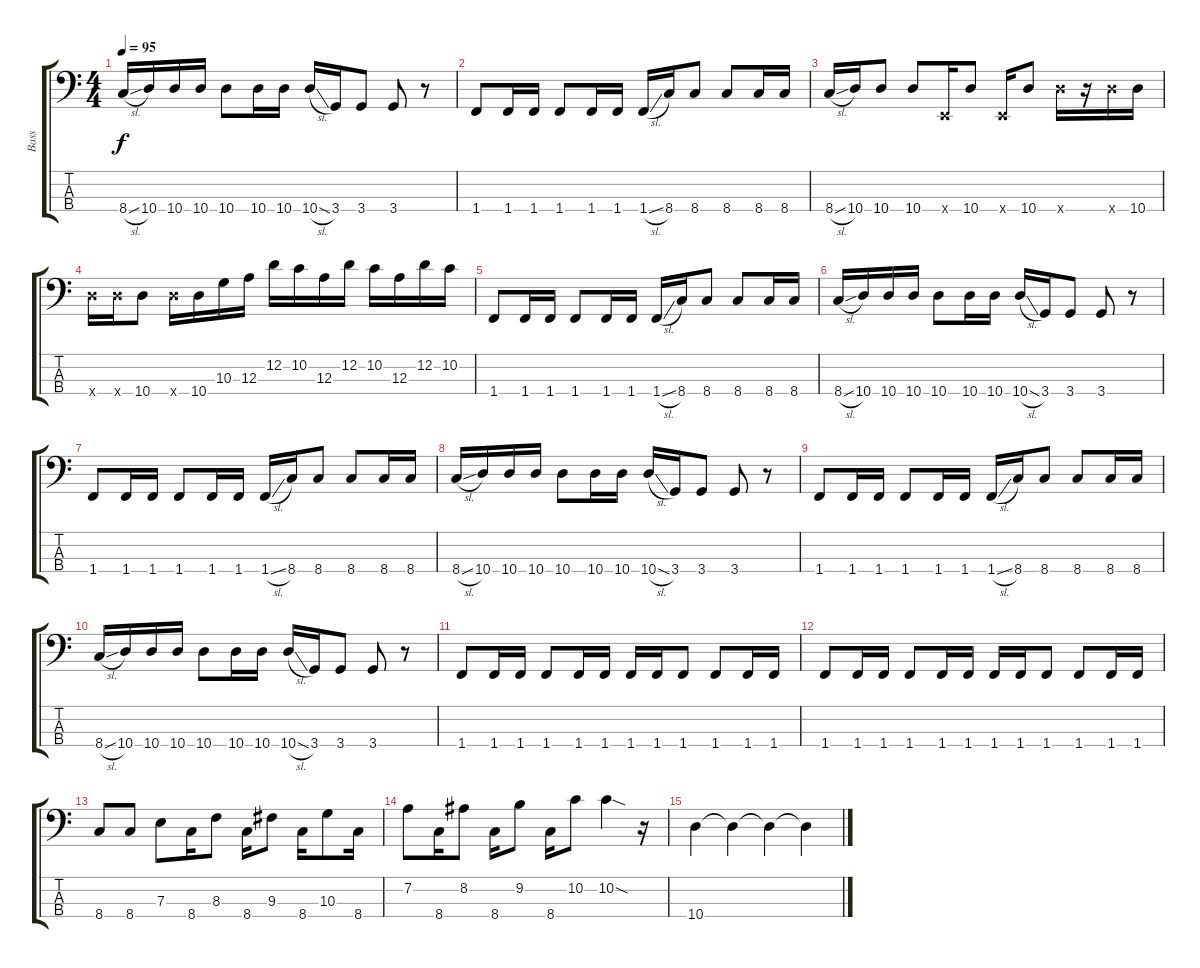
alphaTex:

\track ("Bass" "Bass") {instrument electricbassfinger}
\staff {score tabs}
\tuning (G2 D2 A1 E1) {hide}
\ts (4 4)
\tempo 95
\clef f4
\ks c
8.4{sl}.16{dy f} 10.4.16 10.4.16 10.4.16 10.4.8 10.4.16 10.4.16 10.4{sl}.16 3.4.16 3.4.8 3.4.8 r.8 |
1.4.8 1.4.16 1.4.16 1.4.8 1.4.16 1.4.16 1.4{sl}.16 8.4.16 8.4.8 8.4.8 8.4.16 8.4.16 |
8.4{sl}.16 10.4.16 10.4.8 10.4.8 0.4{x}.16 10.4.8 0.4{x}.16 10.4.8 10.4{x}.16 r.16 10.4{x}.16 10.4.16 |
10.4{x}.16 10.4{x}.16 10.4.8 10.4{x}.16 10.4.16 10.3.16 12.3.16 12.2.16 10.2.16 12.3.16 12.2.16 10.2.16 12.3.16 12.2.16 10.2.16 |
1.4.8 1.4.16 1.4.16 1.4.8 1.4.16 1.4.16 1.4{sl}.16 8.4.16 8.4.8 8.4.8 8.4.16 8.4.16 |
8.4{sl}.16 10.4.16 10.4.16 10.4.16 10.4.8 10.4.16 10.4.16 10.4{sl}.16 3.4.16 3.4.8 3.4.8 r.8 |
1.4.8 1.4.16 1.4.16 1.4.8 1.4.16 1.4.16 1.4{sl}.16 8.4.16 8.4.8 8.4.8 8.4.16 8.4.16 |
8.4{sl}.16 10.4.16 10.4.16 10.4.16 10.4.8 10.4.16 10.4.16 10.4{sl}.16 3.4.16 3.4.8 3.4.8 r.8 |
1.4.8 1.4.16 1.4.16 1.4.8 1.4.16 1.4.16 1.4{sl}.16 8.4.16 8.4.8 8.4.8 8.4.16 8.4.16 |
8.4{sl}.16 10.4.16 10.4.16 10.4.16 10.4.8 10.4.16 10.4.16 10.4{sl}.16 3.4.16 3.4.8 3.4.8 r.8 |
1.4.8 1.4.16 1.4.16 1.4.8 1.4.16 1.4.16 1.4.16 1.4.16 1.4.8 1.4.8 1.4.16 1.4.16 |
1.4.8 1.4.16 1.4.16 1.4.8 1.4.16 1.4.16 1.4.16 1.4.16 1.4.8 1.4.8 1.4.16 1.4.16 |
8.4.8 8.4.8 7.3.8 8.4.16 8.3.8 8.4.16 9.3.8 8.4.16 10.3.8 8.4.16 |
7.2.8 8.4.16 8.2.8 8.4.16 9.2.8 8.4.16 10.2.8 10.2{sod}.4 r.16 |
10.4.4 10.4{t}.4 10.4{t}.4 10.4{t}.4
